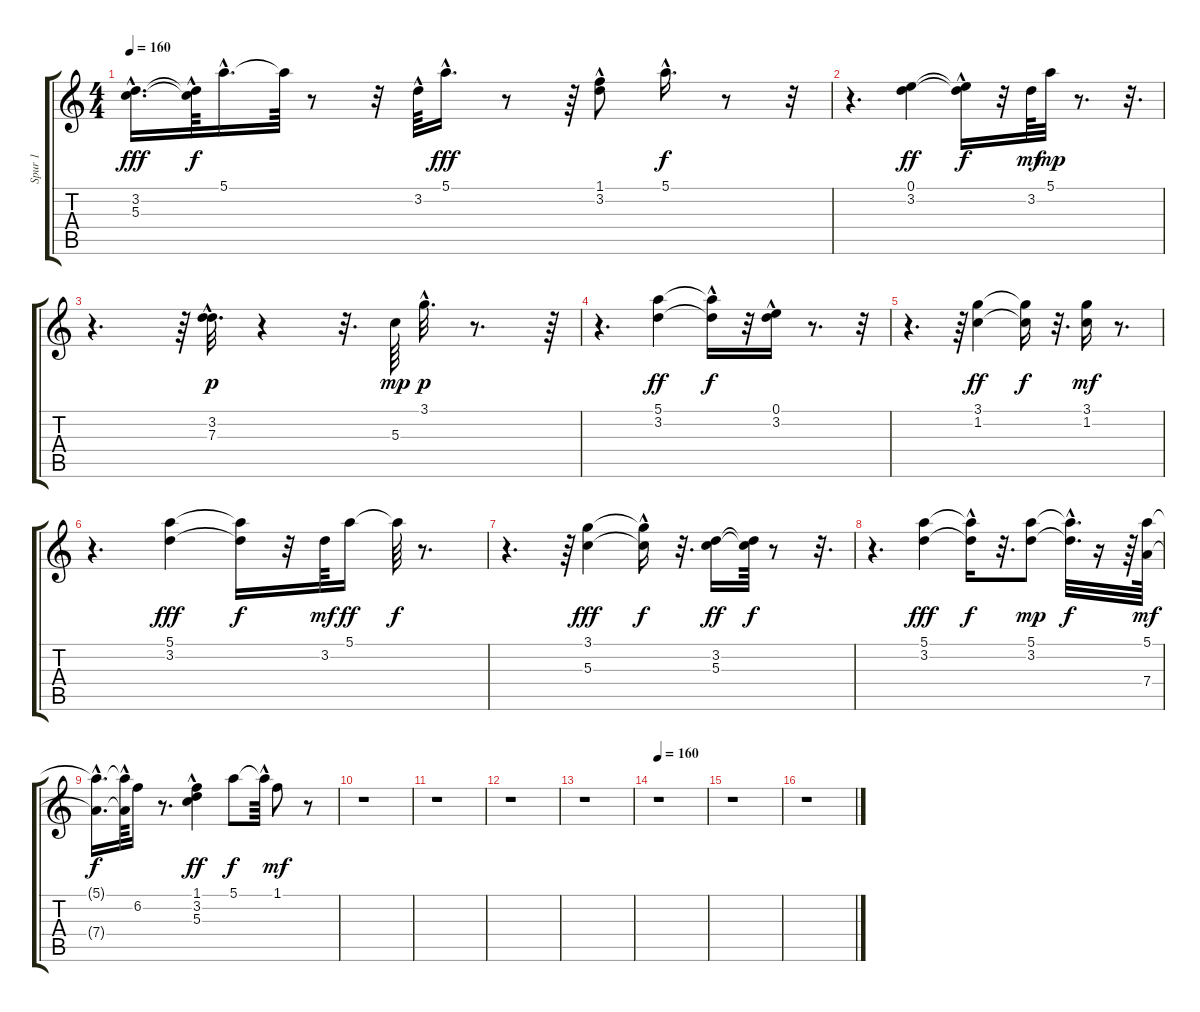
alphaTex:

\track ("Spur 1" "Spur 1") {instrument overdrivenguitar}
\staff {score tabs}
\tuning (E4 B3 G3 D3 A2 E2) {hide}
\ts (4 4)
\tempo 160
\clef g2
\ks c
(3.2{hac} 5.3{hac}).16{d dy fff} (3.2{t} 5.3{hac t}).64{dy f} 5.1{hac}.16{d} 5.1{t}.64 r.8 r.32 3.2{hac}.64 5.1{hac}.16{d dy fff} r.8 r.64 (1.1 3.2{hac}).8 5.1{hac}.16{d dy f} r.8 r.32 |
r.4{d} (0.1 3.2).4{dy ff} (0.1{t} 3.2{hac t}).16{dy f} r.32 3.2.64{dy mf} 5.1.32{dy mp} r.8{d} r.32{d} |
r.4{d} r.64 (3.2{hac} 7.3{hac}).32{d dy p} r.4 r.32{d} 5.3.64{dy mp} 3.1{hac}.32{d dy p} r.8{d} r.64 |
r.4{d} (5.1 3.2).4{dy ff} (5.1{t} 3.2{hac t}).16{dy f} r.32 (0.1{hac} 3.2).16 r.8{d} r.32 |
r.4{d} r.64 (3.1 1.2).4{dy ff} (3.1{t} 1.2{t}).16{dy f} r.32{d} (3.1 1.2).16{dy mf} r.8{d} |
r.4{d} (5.1 3.2).4{dy fff} (5.1{t} 3.2{t}).16{dy f} r.32 3.2.64{dy mf} 5.1.16{dy ff} 5.1{t}.64{dy f} r.8{d} |
r.4{d} r.64 (3.1 5.3).4{dy fff} (3.1{t} 5.3{hac t}).16{dy f} r.32{d} (3.2 5.3).16{dy ff} (3.2{t} 5.3{t}).64{dy f} r.8 r.32{d} |
r.4{d} (5.1 3.2).4{dy fff} (5.1{t} 3.2{hac t}).16{dy f} r.32{d} (5.1 3.2).8{dy mp} (5.1{hac t} 3.2{t}).32{d dy f} r.16 r.64 (5.1 7.4).64{dy mf} |
(5.1{hac t} 7.4{hac t}).16{d dy f} (5.1{t} 7.4{hac t}).64 6.2.16 r.8{d} (1.1 3.2 5.3{hac}).4{dy ff} 5.1.8{dy f} 5.1{hac t}.64 1.1.8{dy mf} r.8 |
r.1 |
r.1 |
r.1 |
r.1 |
\tempo 160
r.1 |
r.1 |
r.1
